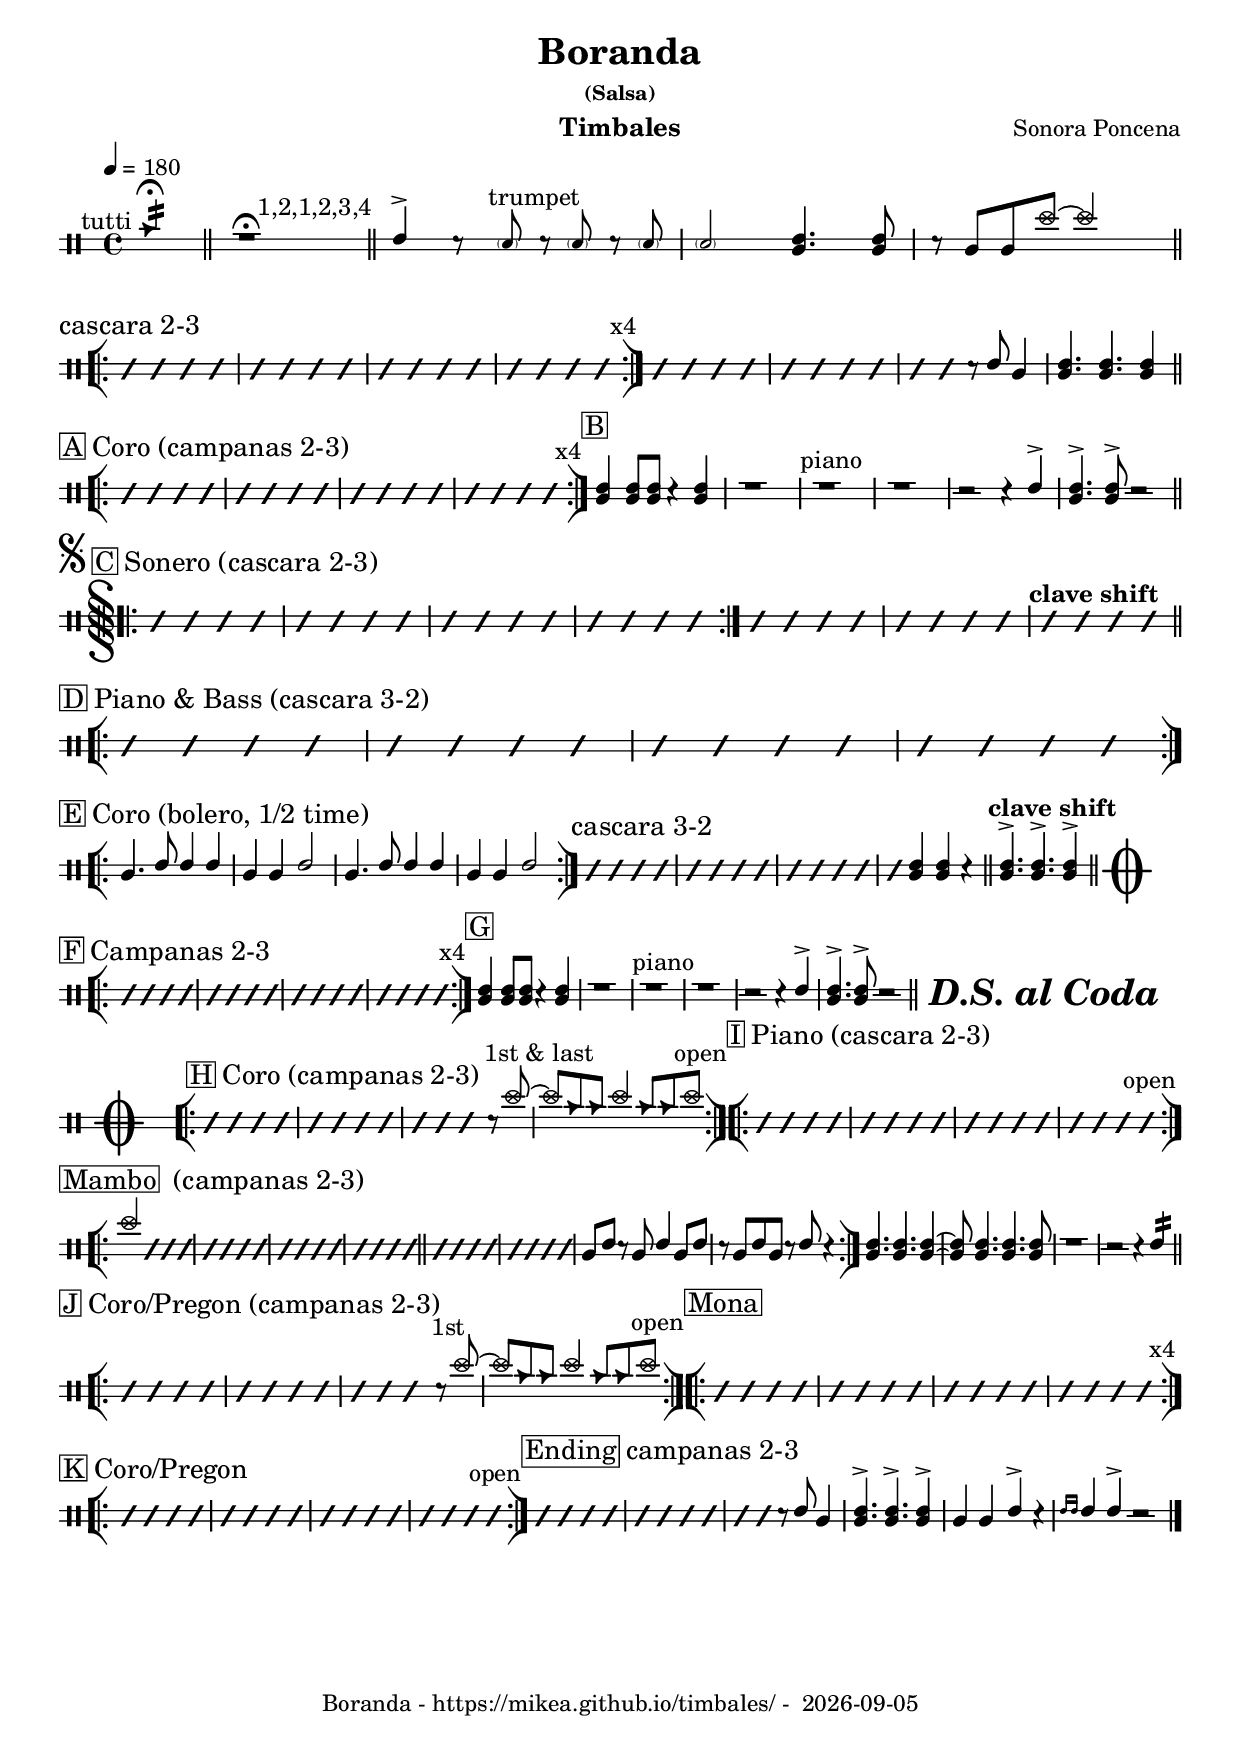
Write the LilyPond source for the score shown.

\version "2.24.2"
\include "charts/common.ly"

date = #(strftime "%Y-%m-%d" (localtime (current-time)))

\header {
  title = "Boranda"
  subsubtitle = "(Salsa)"
  composer = "Sonora Poncena"
  instrument = "Timbales"
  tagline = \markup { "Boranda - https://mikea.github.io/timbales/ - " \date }
}

\newTimbalesStaff <<
    \newDrumVoiceOne \drummode { 
        \tempo 4 = 180

      \partial 4 \textMark "tutti" cb4:16 \fermata | \bar "||"
      r1 \fermata \textEndMark "1,2,1,2,3,4"| \bar "||"
      timh4^> r8 \textMark "trumpet" \ghost tomh8 r8 \ghost tomh8 r8 \ghost tomh8 |
      \ghost tomh2 <<timl4. timh4.>> <<timl8 timh8>> | r8 timl8 timl cymc~ cymc2 \bar "||"

      \ssect "cascara 2-3"
      \bar "[|:-||"
      \comp #4 | \comp #4 | \comp #4 | \comp #4 \textEndMark "x4" |
      \bar ":|]"
      \comp #4 | \comp #4 | \rs \rs r8 timh8 timl4 |  <<timl4. timh4.>>  <<timl4. timh4.>>  <<timl4 timh4>> |

      \sect "A" "Coro (campanas 2-3)"
      \bar "[|:-||"
      \comp #4 | \comp #4 | \comp #4 | \comp #4 \textEndMark "x4" |
      \bar ":|]"

      \sect-no-break "B" ""
      <<timl4 timh4>> <<timl8 timh8>> <<timl8 timh8>> r4 <<timl4 timh4>> | r1 |
      \textMark "piano" r1 | r1 |
      | r2 r4 timh4^> | <<timl4.^> timh4.>>  <<timl8^> timh8>> r2 | \bar "||"

      \sect-segno "C" "Sonero (cascara 2-3)"
      \bar "S.|:-||"
      \comp #4 | \comp #4 | \comp #4 | \comp #4 |
      \bar ":|."
      \comp #4 | \comp #4 | \clave-shift \comp #4 |

      \sect "D" "Piano & Bass (cascara 3-2)"
      \bar "[|:-||"
      \comp #4 | \comp #4 | \comp #4 | \comp #4 |
      \bar ":|][|:"

      \sect "E" "Coro (bolero, 1/2 time)"
      timl4. timh8 timh4 timh4 | timl4 timl4 timh2 | timl4. timh8 timh4 timh4 | timl4 timl4 timh2 |
      \bar ":|]"
      \ssect-no-break "cascara 3-2"
      \comp #4 | \comp #4 | \comp #4 | \rs <<timl4 timh4>> <<timl4 timh4>> r4 | \bar "||" 
      \clave-shift <<timl4.^> timh4.>> <<timl4.^> timh4.>> <<timl4^> timh4>> | \bar "||" 
  
      \inline-coda

      \sect "F" "Campanas 2-3"
      \bar "[|:"
      \comp #4 | \comp #4 | \comp #4 | \comp #4 \textEndMark "x4" |
      \bar ":|]"

      \sect-no-break "G" ""
      <<timl4 timh4>> <<timl8 timh8>> <<timl8 timh8>> r4 <<timl4 timh4>> | r1 |
      \textMark "piano" r1 | r1 |
      | r2 r4 timh4^> | <<timl4.^> timh4.>>  <<timl8^> timh8>> r2 | \bar "||"
      
      \ds-al-coda

      \sect-coda "H" "Coro (campanas 2-3)"
      \bar "[|:-||"
      \comp #4 | \comp #4 | \rs \rs \rs \textMark "1st & last" r8 cymc8~ | cymc8 cb8 cb8 cymc4 cb8 cb8 cymc8~ \textEndMark "open" |       
      \bar ":|][|:"

      \sect-no-break "I" "Piano (cascara 2-3)"
      \comp #4 | \comp #4 | \comp #4 | \comp #4 \textEndMark "open" | 

      \bar ":|][|:"

      \sect "Mambo" " (campanas 2-3)"
      cymc4 \rs \rs \rs | \comp #4 | \comp #4 | \comp #4 | \bar "||"
      \comp #4 | \comp #4 | 
      timl8 timh8 r8 timl8 timh4 timl8 timh8 | r8 timl8 timh8 timl8 r8 timh8 r4 | 
      \bar ":|]"

      <<timl4. timh4.>> <<timl4. timh4.>> <<timl4~ timh4~>> |
      <<timl8 timh8>> <<timl4. timh4.>> <<timl4. timh4.>> <<timl8 timh8>> |
      r1 | r2 r4 timh4:16 |

      \sect "J" "Coro/Pregon (campanas 2-3)"
      \bar "[|:-||"
      \comp #4 | \comp #4 | | \rs \rs \rs \textMark "1st" r8 cymc8~ | cymc8 cb8 cb8 cymc4 cb8 cb8 cymc8~ \textEndMark "open" | 

      \bar ":|][|:"

      \sect-no-break "Mona" ""
      \comp #4 | \comp #4 | \comp #4 | \comp #4 \textEndMark "x4" | 

      \bar ":|][|:"

      \sect "K" "Coro/Pregon"
      \comp #4 | \comp #4 | \comp #4 | \comp #4 \textEndMark "open" | 

      \bar ":|]"

      \sect-no-break "Ending" "campanas 2-3"
      \comp #4 | \comp #4 | \rs \rs r8 timh8 timl4 |  <<timl4.^> timh4.>> <<timl4.^> timh4.>> <<timl4^> timh4>> | 
      timl4 timl4 timh4^> r4 | \drag timh4 timh4^> r2 |

      \bar "|."
    }
>>
